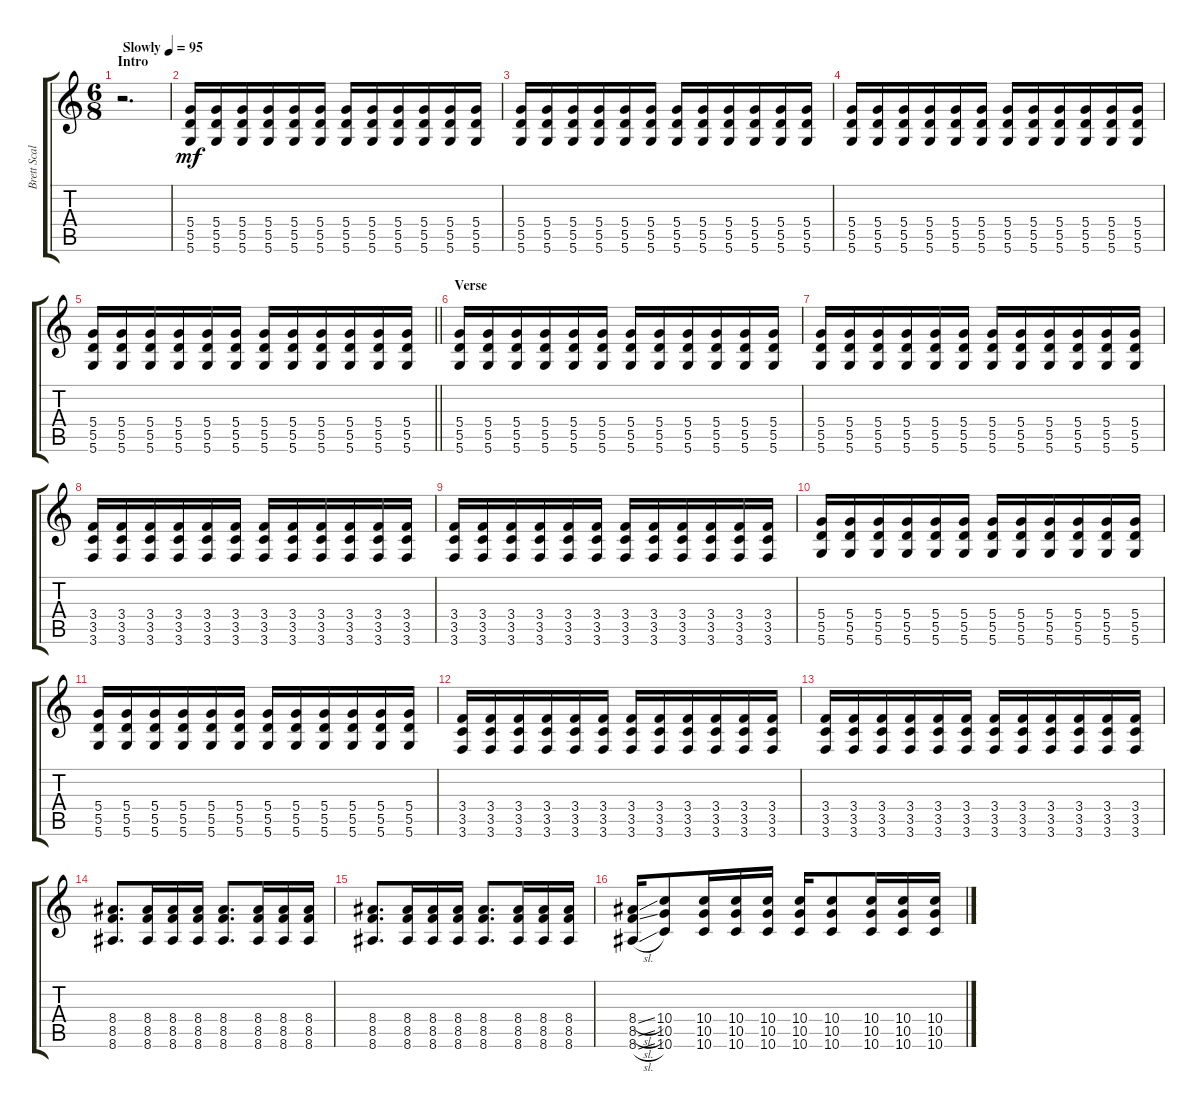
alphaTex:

\track ("Brett Scallions (Rhythm Guitar)" "Brett Scal") {instrument distortionguitar}
\staff {score tabs}
\tuning (E4 B3 G3 D3 A2 D2) {hide}
\ts (6 8)
\section ("" "Intro")
\tempo (95 "Slowly")
\clef g2
\ks c
r.2{d dy mf instrument distortionguitar} |
(5.4 5.5 5.6).16 (5.4 5.5 5.6).16 (5.4 5.5 5.6).16 (5.4 5.5 5.6).16 (5.4 5.5 5.6).16 (5.4 5.5 5.6).16 (5.4 5.5 5.6).16 (5.4 5.5 5.6).16 (5.4 5.5 5.6).16 (5.4 5.5 5.6).16 (5.4 5.5 5.6).16 (5.4 5.5 5.6).16 |
(5.4 5.5 5.6).16 (5.4 5.5 5.6).16 (5.4 5.5 5.6).16 (5.4 5.5 5.6).16 (5.4 5.5 5.6).16 (5.4 5.5 5.6).16 (5.4 5.5 5.6).16 (5.4 5.5 5.6).16 (5.4 5.5 5.6).16 (5.4 5.5 5.6).16 (5.4 5.5 5.6).16 (5.4 5.5 5.6).16 |
(5.4 5.5 5.6).16 (5.4 5.5 5.6).16 (5.4 5.5 5.6).16 (5.4 5.5 5.6).16 (5.4 5.5 5.6).16 (5.4 5.5 5.6).16 (5.4 5.5 5.6).16 (5.4 5.5 5.6).16 (5.4 5.5 5.6).16 (5.4 5.5 5.6).16 (5.4 5.5 5.6).16 (5.4 5.5 5.6).16 |
\barLineRight lightlight
(5.4 5.5 5.6).16 (5.4 5.5 5.6).16 (5.4 5.5 5.6).16 (5.4 5.5 5.6).16 (5.4 5.5 5.6).16 (5.4 5.5 5.6).16 (5.4 5.5 5.6).16 (5.4 5.5 5.6).16 (5.4 5.5 5.6).16 (5.4 5.5 5.6).16 (5.4 5.5 5.6).16 (5.4 5.5 5.6).16 |
\section ("" "Verse")
(5.4 5.5 5.6).16{volume 9} (5.4 5.5 5.6).16 (5.4 5.5 5.6).16 (5.4 5.5 5.6).16 (5.4 5.5 5.6).16 (5.4 5.5 5.6).16 (5.4 5.5 5.6).16 (5.4 5.5 5.6).16 (5.4 5.5 5.6).16 (5.4 5.5 5.6).16 (5.4 5.5 5.6).16 (5.4 5.5 5.6).16 |
(5.4 5.5 5.6).16 (5.4 5.5 5.6).16 (5.4 5.5 5.6).16 (5.4 5.5 5.6).16 (5.4 5.5 5.6).16 (5.4 5.5 5.6).16 (5.4 5.5 5.6).16 (5.4 5.5 5.6).16 (5.4 5.5 5.6).16 (5.4 5.5 5.6).16 (5.4 5.5 5.6).16 (5.4 5.5 5.6).16 |
(3.4 3.5 3.6).16 (3.4 3.5 3.6).16 (3.4 3.5 3.6).16 (3.4 3.5 3.6).16 (3.4 3.5 3.6).16 (3.4 3.5 3.6).16 (3.4 3.5 3.6).16 (3.4 3.5 3.6).16 (3.4 3.5 3.6).16 (3.4 3.5 3.6).16 (3.4 3.5 3.6).16 (3.4 3.5 3.6).16 |
(3.4 3.5 3.6).16 (3.4 3.5 3.6).16 (3.4 3.5 3.6).16 (3.4 3.5 3.6).16 (3.4 3.5 3.6).16 (3.4 3.5 3.6).16 (3.4 3.5 3.6).16 (3.4 3.5 3.6).16 (3.4 3.5 3.6).16 (3.4 3.5 3.6).16 (3.4 3.5 3.6).16 (3.4 3.5 3.6).16 |
(5.4 5.5 5.6).16 (5.4 5.5 5.6).16 (5.4 5.5 5.6).16 (5.4 5.5 5.6).16 (5.4 5.5 5.6).16 (5.4 5.5 5.6).16 (5.4 5.5 5.6).16 (5.4 5.5 5.6).16 (5.4 5.5 5.6).16 (5.4 5.5 5.6).16 (5.4 5.5 5.6).16 (5.4 5.5 5.6).16 |
(5.4 5.5 5.6).16 (5.4 5.5 5.6).16 (5.4 5.5 5.6).16 (5.4 5.5 5.6).16 (5.4 5.5 5.6).16 (5.4 5.5 5.6).16 (5.4 5.5 5.6).16 (5.4 5.5 5.6).16 (5.4 5.5 5.6).16 (5.4 5.5 5.6).16 (5.4 5.5 5.6).16 (5.4 5.5 5.6).16 |
(3.4 3.5 3.6).16 (3.4 3.5 3.6).16 (3.4 3.5 3.6).16 (3.4 3.5 3.6).16 (3.4 3.5 3.6).16 (3.4 3.5 3.6).16 (3.4 3.5 3.6).16 (3.4 3.5 3.6).16 (3.4 3.5 3.6).16 (3.4 3.5 3.6).16 (3.4 3.5 3.6).16 (3.4 3.5 3.6).16 |
(3.4 3.5 3.6).16 (3.4 3.5 3.6).16 (3.4 3.5 3.6).16 (3.4 3.5 3.6).16 (3.4 3.5 3.6).16 (3.4 3.5 3.6).16 (3.4 3.5 3.6).16 (3.4 3.5 3.6).16 (3.4 3.5 3.6).16 (3.4 3.5 3.6).16 (3.4 3.5 3.6).16 (3.4 3.5 3.6).16 |
(8.4 8.5 8.6).8{d} (8.4 8.5 8.6).16 (8.4 8.5 8.6).16 (8.4 8.5 8.6).16 (8.4 8.5 8.6).8{d} (8.4 8.5 8.6).16 (8.4 8.5 8.6).16 (8.4 8.5 8.6).16 |
(8.4 8.5 8.6).8{d} (8.4 8.5 8.6).16 (8.4 8.5 8.6).16 (8.4 8.5 8.6).16 (8.4 8.5 8.6).8{d} (8.4 8.5 8.6).16 (8.4 8.5 8.6).16 (8.4 8.5 8.6).16 |
(8.4{sl} 8.5{sl} 8.6{sl}).16 (10.4 10.5 10.6).8 (10.4 10.5 10.6).16 (10.4 10.5 10.6).16 (10.4 10.5 10.6).16 (10.4 10.5 10.6).16 (10.4 10.5 10.6).8 (10.4 10.5 10.6).16 (10.4 10.5 10.6).16 (10.4 10.5 10.6).16
